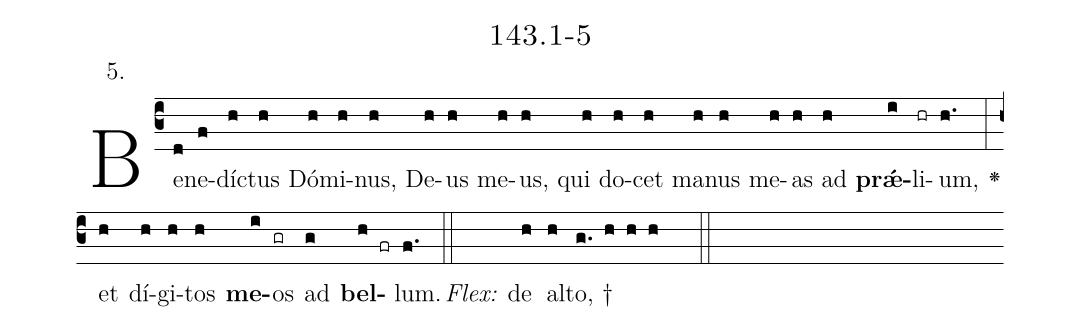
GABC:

name: 143.1-5;
annotation: 5.;
%%
(c3)Be(d)ne(f)díc(h)tus(h) Dó(h)mi(h)nus,(h) De(h)us(h) me(h)us,(h) qui(h) do(h)cet(h) ma(h)nus(h) me(h)as(h) ad(h) <b>prǽ</b>(i)li(hr)um,(h.) <v>\greheightstar</v>(:) et(h) dí(h)gi(h)tos(h) <b>me</b>(i)os(gr) ad(g) <b>bel</b>(h fr)lum.(f.) (::)
<i>Flex:</i>()  de(h) al(h)to, †(g. h h h  ::)

%E(h) u(h) o(i) u(g) a(h) e.(f.) (::)
